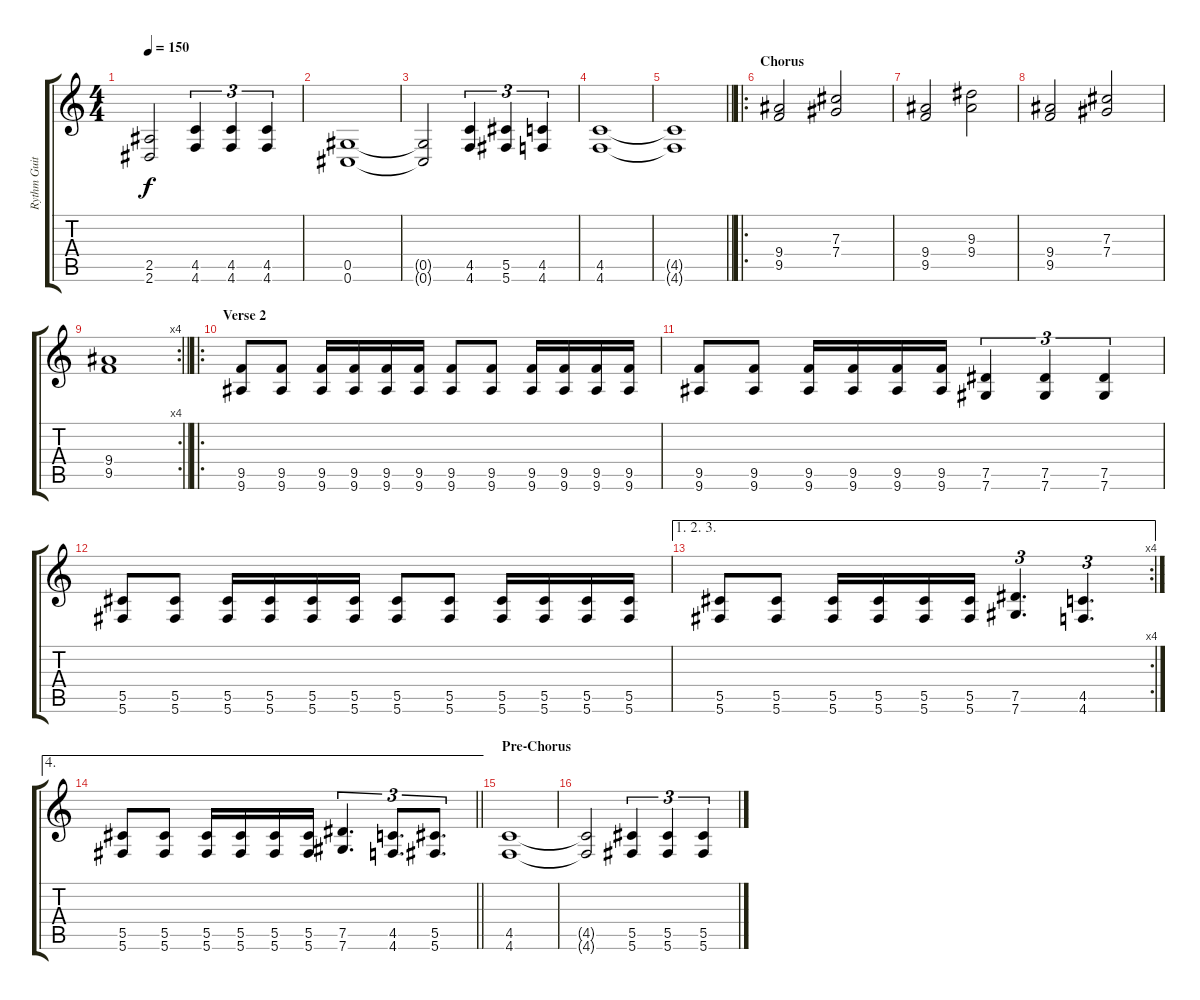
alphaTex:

\track ("Rythm Guitar" "Rythm Guit") {instrument distortionguitar}
\staff {score tabs}
\tuning (Eb4 Bb3 Gb3 Db3 Ab2 Db2) {hide}
\ts (4 4)
\tempo 150
\clef g2
\ks c
(2.5{t} 2.6{t}).2{dy f} (4.5 4.6).4{tu (3 2)} (4.5 4.6).4{tu (3 2)} (4.5 4.6).4{tu (3 2)} |
(0.5 0.6).1 |
(0.5{t} 0.6{t}).2 (4.5 4.6).4{tu (3 2)} (5.5 5.6).4{tu (3 2)} (4.5 4.6).4{tu (3 2)} |
(4.5 4.6).1 |
\barLineRight lightlight
(4.5{t} 4.6{t}).1 |
\ro
\section ("" "Chorus")
(9.4 9.5).2 (7.3 7.4).2 |
(9.4 9.5).2 (9.3 9.4).2 |
(9.4 9.5).2 (7.3 7.4).2 |
\rc 4
\barLineRight lightlight
(9.4 9.5).1 |
\ro
\section ("" "Verse 2")
(9.5 9.6).8 (9.5 9.6).8 (9.5 9.6).16 (9.5 9.6).16 (9.5 9.6).16 (9.5 9.6).16 (9.5 9.6).8 (9.5 9.6).8 (9.5 9.6).16 (9.5 9.6).16 (9.5 9.6).16 (9.5 9.6).16 |
(9.5 9.6).8 (9.5 9.6).8 (9.5 9.6).16 (9.5 9.6).16 (9.5 9.6).16 (9.5 9.6).16 (7.5 7.6).4{tu (3 2)} (7.5 7.6).4{tu (3 2)} (7.5 7.6).4{tu (3 2)} |
(5.5 5.6).8 (5.5 5.6).8 (5.5 5.6).16 (5.5 5.6).16 (5.5 5.6).16 (5.5 5.6).16 (5.5 5.6).8 (5.5 5.6).8 (5.5 5.6).16 (5.5 5.6).16 (5.5 5.6).16 (5.5 5.6).16 |
\ae (1 2 3)
\rc 4
(5.5 5.6).8 (5.5 5.6).8 (5.5 5.6).16 (5.5 5.6).16 (5.5 5.6).16 (5.5 5.6).16 (7.5 7.6).4{d tu (3 2)} (4.5 4.6).4{d tu (3 2)} |
\ae 4
\barLineRight lightlight
(5.5 5.6).8 (5.5 5.6).8 (5.5 5.6).16 (5.5 5.6).16 (5.5 5.6).16 (5.5 5.6).16 (7.5 7.6).4{d tu (3 2)} (4.5 4.6).8{d tu (3 2)} (5.5 5.6).8{d tu (3 2)} |
\section ("" "Pre-Chorus")
(4.5 4.6).1 |
(4.5{t} 4.6{t}).2 (5.5 5.6).4{tu (3 2)} (5.5 5.6).4{tu (3 2)} (5.5 5.6).4{tu (3 2)}
